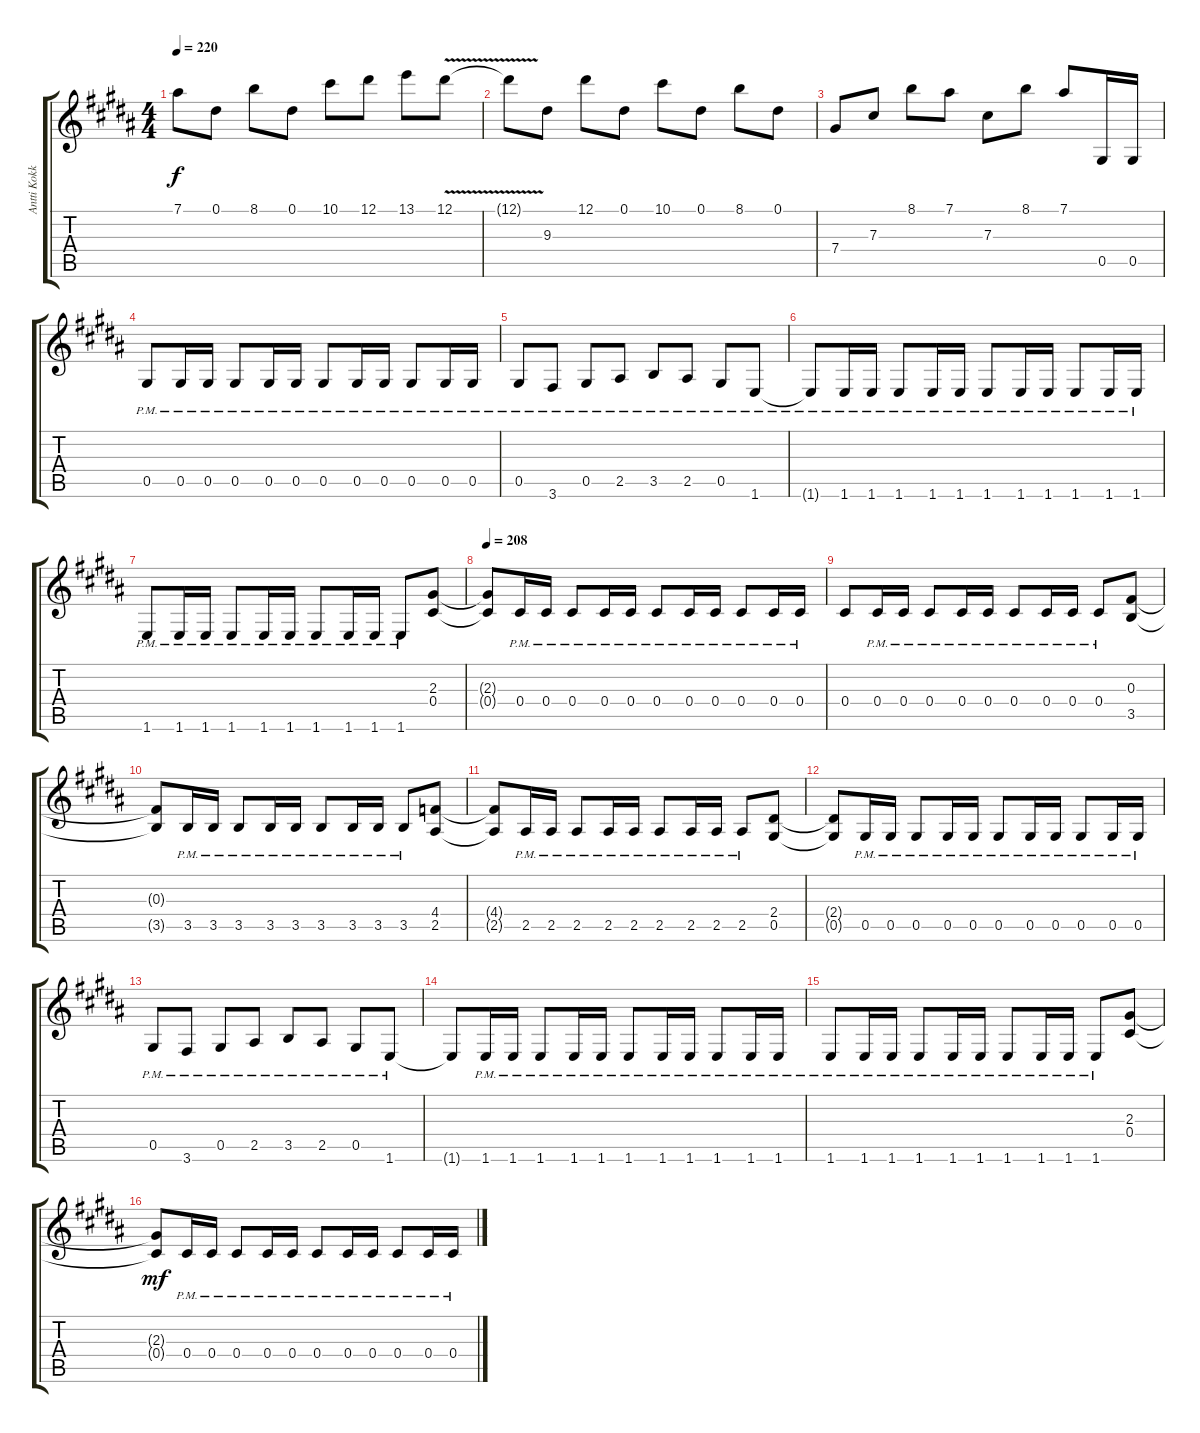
\track ("Antti Kokko" "Antti Kokk") {instrument overdrivenguitar}
\staff {score tabs}
\tuning (Eb4 Bb3 Gb3 Db3 Ab2 Eb2) {hide}
\ts (4 4)
\tempo 220
\clef g2
\ks b
7.1.8{dy f} 0.1.8 8.1.8 0.1.8 10.1.8 12.1.8 13.1.8 12.1{v}.8 |
\ks g#minor
12.1{v t}.8 9.3.8 12.1.8 0.1.8 10.1.8 0.1.8 8.1.8 0.1.8 |
\ks b
7.4.8 7.3.8 8.1.8 7.1.8 7.3.8 8.1.8 7.1.8 0.5.16 0.5.16 |
0.5{pm}.8 0.5{pm}.16 0.5{pm}.16 0.5{pm}.8 0.5{pm}.16 0.5{pm}.16 0.5{pm}.8 0.5{pm}.16 0.5{pm}.16 0.5{pm}.8 0.5{pm}.16 0.5{pm}.16 |
0.5{pm}.8 3.6{pm}.8 0.5{pm}.8 2.5{pm}.8 3.5{pm}.8 2.5{pm}.8 0.5{pm}.8 1.6{pm}.8 |
1.6{pm t}.8 1.6{pm}.16 1.6{pm}.16 1.6{pm}.8 1.6{pm}.16 1.6{pm}.16 1.6{pm}.8 1.6{pm}.16 1.6{pm}.16 1.6{pm}.8 1.6{pm}.16 1.6{pm}.16 |
1.6{pm}.8 1.6{pm}.16 1.6{pm}.16 1.6{pm}.8 1.6{pm}.16 1.6{pm}.16 1.6{pm}.8 1.6{pm}.16 1.6{pm}.16 1.6{pm}.8 (2.3 0.4).8 |
\tempo 208
(2.3{t} 0.4{t}).8 0.4{pm}.16 0.4{pm}.16 0.4{pm}.8 0.4{pm}.16 0.4{pm}.16 0.4{pm}.8 0.4{pm}.16 0.4{pm}.16 0.4{pm}.8 0.4{pm}.16 0.4{pm}.16 |
0.4.8 0.4{pm}.16 0.4{pm}.16 0.4{pm}.8 0.4{pm}.16 0.4{pm}.16 0.4{pm}.8 0.4{pm}.16 0.4{pm}.16 0.4{pm}.8 (0.3 3.5).8 |
(0.3{t} 3.5{t}).8 3.5{pm}.16 3.5{pm}.16 3.5{pm}.8 3.5{pm}.16 3.5{pm}.16 3.5{pm}.8 3.5{pm}.16 3.5{pm}.16 3.5{pm}.8 (4.4 2.5).8 |
(4.4{t} 2.5{t}).8 2.5{pm}.16 2.5{pm}.16 2.5{pm}.8 2.5{pm}.16 2.5{pm}.16 2.5{pm}.8 2.5{pm}.16 2.5{pm}.16 2.5{pm}.8 (2.4 0.5).8 |
(2.4{t} 0.5{t}).8 0.5{pm}.16 0.5{pm}.16 0.5{pm}.8 0.5{pm}.16 0.5{pm}.16 0.5{pm}.8 0.5{pm}.16 0.5{pm}.16 0.5{pm}.8 0.5{pm}.16 0.5{pm}.16 |
0.5{pm}.8 3.6{pm}.8 0.5{pm}.8 2.5{pm}.8 3.5{pm}.8 2.5{pm}.8 0.5{pm}.8 1.6{pm}.8 |
1.6{t}.8 1.6{pm}.16 1.6{pm}.16 1.6{pm}.8 1.6{pm}.16 1.6{pm}.16 1.6{pm}.8 1.6{pm}.16 1.6{pm}.16 1.6{pm}.8 1.6{pm}.16 1.6{pm}.16 |
1.6{pm}.8 1.6{pm}.16 1.6{pm}.16 1.6{pm}.8 1.6{pm}.16 1.6{pm}.16 1.6{pm}.8 1.6{pm}.16 1.6{pm}.16 1.6{pm}.8 (2.3 0.4).8 |
(2.3{t} 0.4{t}).8{dy mf} 0.4{pm}.16 0.4{pm}.16 0.4{pm}.8 0.4{pm}.16 0.4{pm}.16 0.4{pm}.8 0.4{pm}.16 0.4{pm}.16 0.4{pm}.8 0.4{pm}.16 0.4{pm}.16
